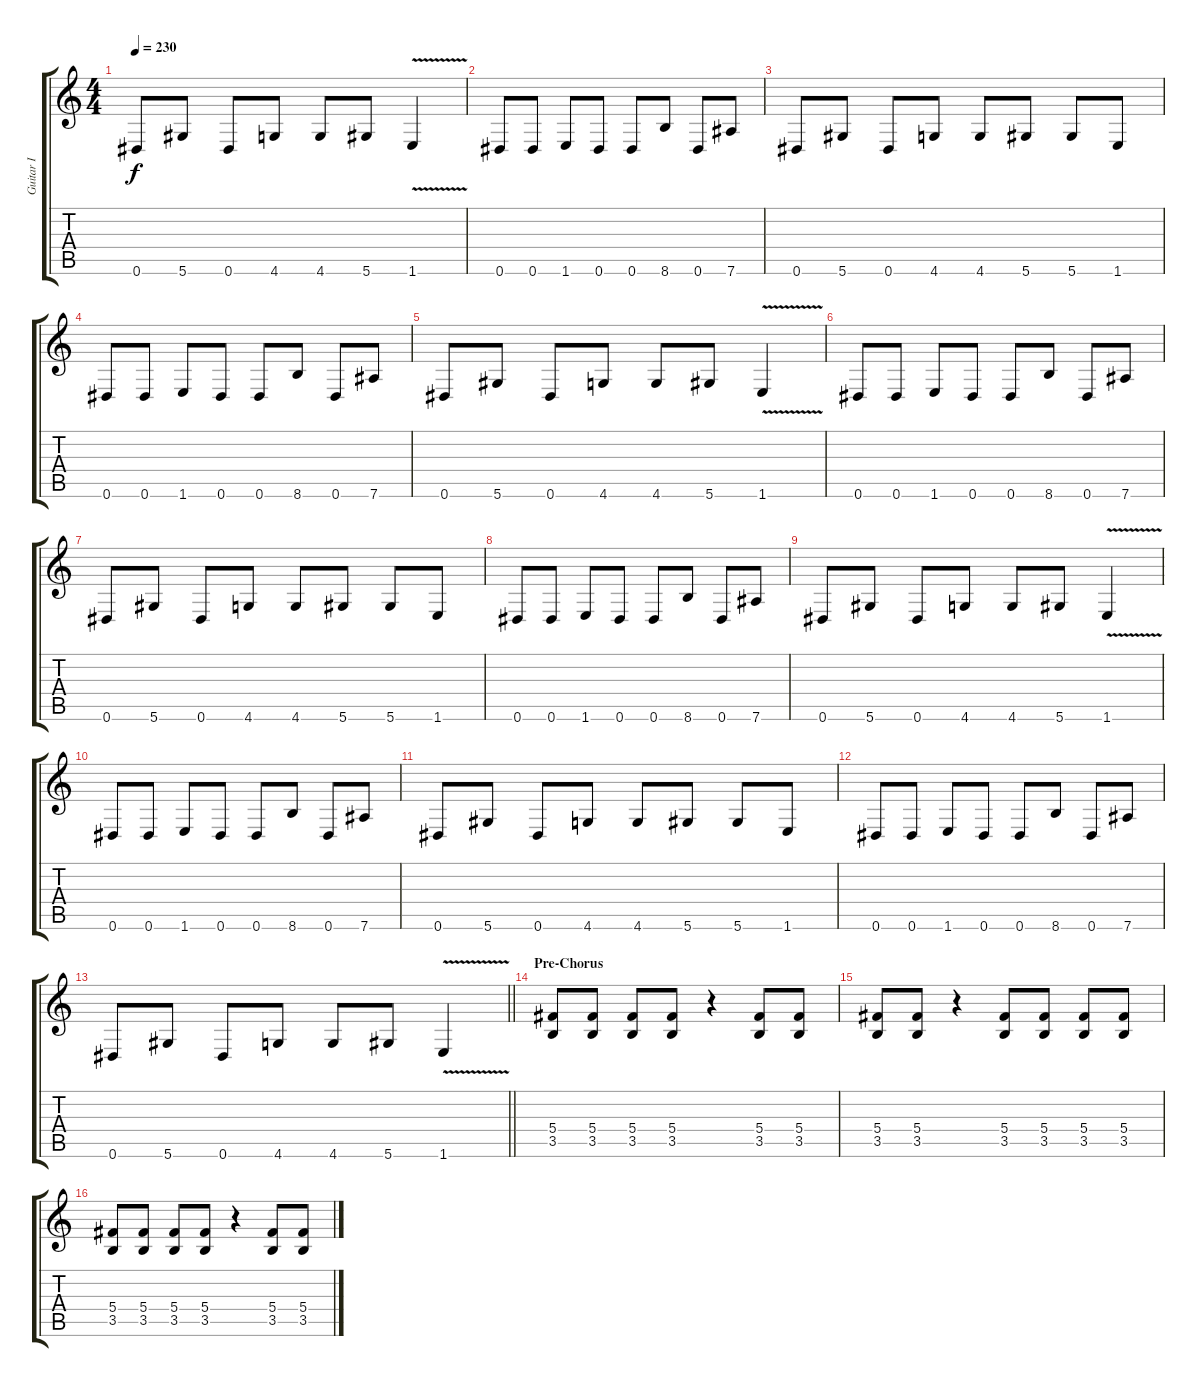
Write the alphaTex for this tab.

\track ("Guitar I" "Guitar I") {instrument distortionguitar}
\staff {score tabs}
\tuning (Eb4 Bb3 Gb3 Db3 Ab2 Eb2) {hide}
\ts (4 4)
\tempo 230
\clef g2
\ks c
0.6.8{dy f} 5.6.8 0.6.8 4.6.8 4.6.8 5.6.8 1.6{v}.4 |
0.6.8 0.6.8 1.6.8 0.6.8 0.6.8 8.6.8 0.6.8 7.6.8 |
0.6.8 5.6.8 0.6.8 4.6.8 4.6.8 5.6.8 5.6.8 1.6.8 |
0.6.8 0.6.8 1.6.8 0.6.8 0.6.8 8.6.8 0.6.8 7.6.8 |
0.6.8 5.6.8 0.6.8 4.6.8 4.6.8 5.6.8 1.6{v}.4 |
0.6.8 0.6.8 1.6.8 0.6.8 0.6.8 8.6.8 0.6.8 7.6.8 |
0.6.8 5.6.8 0.6.8 4.6.8 4.6.8 5.6.8 5.6.8 1.6.8 |
0.6.8 0.6.8 1.6.8 0.6.8 0.6.8 8.6.8 0.6.8 7.6.8 |
0.6.8 5.6.8 0.6.8 4.6.8 4.6.8 5.6.8 1.6{v}.4 |
0.6.8 0.6.8 1.6.8 0.6.8 0.6.8 8.6.8 0.6.8 7.6.8 |
0.6.8 5.6.8 0.6.8 4.6.8 4.6.8 5.6.8 5.6.8 1.6.8 |
0.6.8 0.6.8 1.6.8 0.6.8 0.6.8 8.6.8 0.6.8 7.6.8 |
\barLineRight lightlight
0.6.8 5.6.8 0.6.8 4.6.8 4.6.8 5.6.8 1.6{v}.4 |
\section ("" "Pre-Chorus")
(5.4 3.5).8 (5.4 3.5).8 (5.4 3.5).8 (5.4 3.5).8 r.4 (5.4 3.5).8 (5.4 3.5).8 |
(5.4 3.5).8 (5.4 3.5).8 r.4 (5.4 3.5).8 (5.4 3.5).8 (5.4 3.5).8 (5.4 3.5).8 |
(5.4 3.5).8 (5.4 3.5).8 (5.4 3.5).8 (5.4 3.5).8 r.4 (5.4 3.5).8 (5.4 3.5).8
